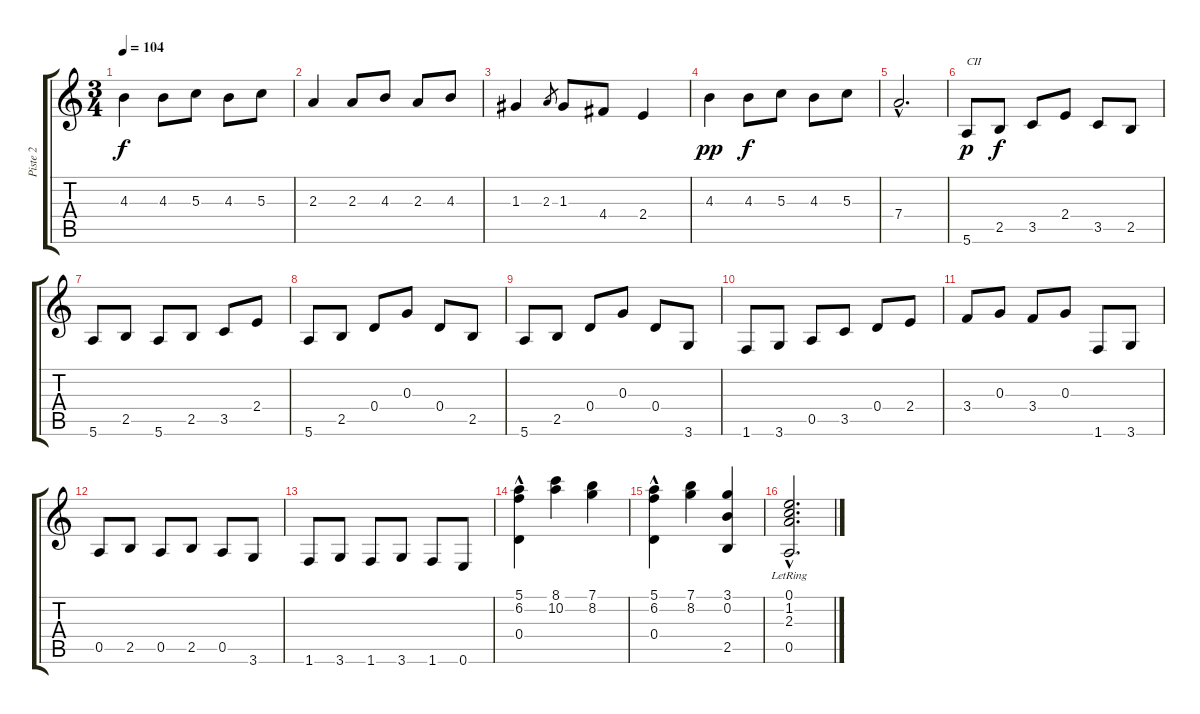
\track ("Piste 2" "Piste 2") {instrument acousticguitarnylon}
\staff {score tabs}
\tuning (E4 B3 G3 D3 A2 E2) {hide}
\ts (3 4)
\tempo 104
\clef g2
\ks c
4.3.4{dy f} 4.3.8 5.3.8 4.3.8 5.3.8 |
2.3.4 2.3.8 4.3.8 2.3.8 4.3.8 |
1.3.4 2.3.8{gr} 1.3.8 4.4.8 2.4.4 |
4.3.4{dy pp} 4.3.8{dy f} 5.3.8 4.3.8 5.3.8 |
7.4{hac}.2{d} |
5.6.8{txt "CII" dy p} 2.5.8{dy f} 3.5.8 2.4.8 3.5.8 2.5.8 |
5.6.8 2.5.8 5.6.8 2.5.8 3.5.8 2.4.8 |
5.6.8 2.5.8 0.4.8 0.3.8 0.4.8 2.5.8 |
5.6.8 2.5.8 0.4.8 0.3.8 0.4.8 3.6.8 |
1.6.8 3.6.8 0.5.8 3.5.8 0.4.8 2.4.8 |
3.4.8 0.3.8 3.4.8 0.3.8 1.6.8 3.6.8 |
0.5.8 2.5.8 0.5.8 2.5.8 0.5.8 3.6.8 |
1.6.8 3.6.8 1.6.8 3.6.8 1.6.8 0.6.8 |
(5.1 6.2 0.4{hac}).4 (8.1 10.2).4 (7.1 8.2).4 |
(5.1 6.2 0.4{hac}).4 (7.1 8.2).4 (3.1 0.2 2.5).4 |
(0.1{hac lr} 1.2{hac} 2.3{hac} 0.5{hac}).2{d}
